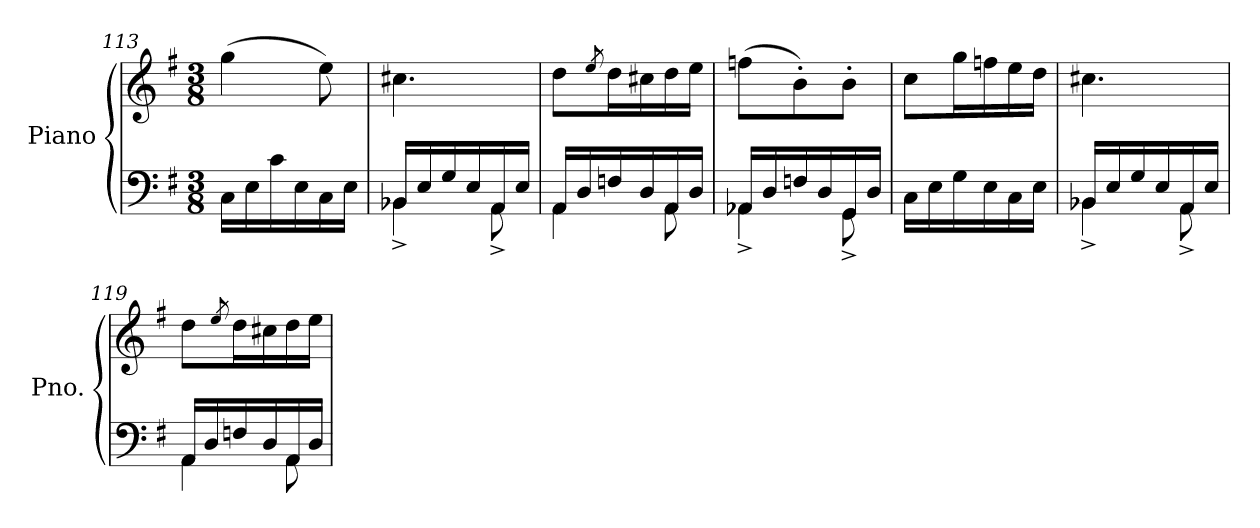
**kern	**kern
*part1	*part1
*staff2	*staff1
*I"Piano	*
*I'Pno.	*
!!LO:LB:g=z
*clefF4	*clefG2
*k[f#]	*k[f#]
*M3/8	*M3/8
=113	=113
16C\LL	(>4gg\
16E\	.
16c\	.
16E\	.
16C\	8ee\)
16E\JJ	.
=114	=114
*^	*
16BB-X/LL	4BB-^\	4.cc#X\
16E/	.	.
16G/	.	.
16E/	.	.
16AA/	8AA^\	.
16E/JJ	.	.
=115	=115	=115
16AA/LL	4AA\	8dd\L
16D/	.	.
.	.	8qee/
16Fn/	.	16dd\L
16D/	.	16cc#X\
16AA/	8AA\	16dd\
16D/JJ	.	16ee\JJ
=116	=116	=116
16AA-X/LL	4AA-^\	(>8ffn\L
16D/	.	.
16Fn/	.	8b'\)
16D/	.	.
16GG/	8GG^\	8b'\J
16D/JJ	.	.
*v	*v	*
=117	=117
16C\LL	8cc\L
16E\	.
16G\	16gg\L
16E\	16ffn\
16C\	16ee\
16E\JJ	16dd\JJ
=118	=118
*^	*
16BB-X/LL	4BB-^\	4.cc#X\
16E/	.	.
16G/	.	.
16E/	.	.
16AA/	8AA^\	.
16E/JJ	.	.
!!LO:LB:g=z
=119	=119	=119
16AA/LL	4AA\	8dd\L
16D/	.	.
.	.	8qee/
16Fn/	.	16dd\L
16D/	.	16cc#X\
16AA/	8AA\	16dd\
16D/JJ	.	16ee\JJ
*v	*v	*
=	=
*-	*-
